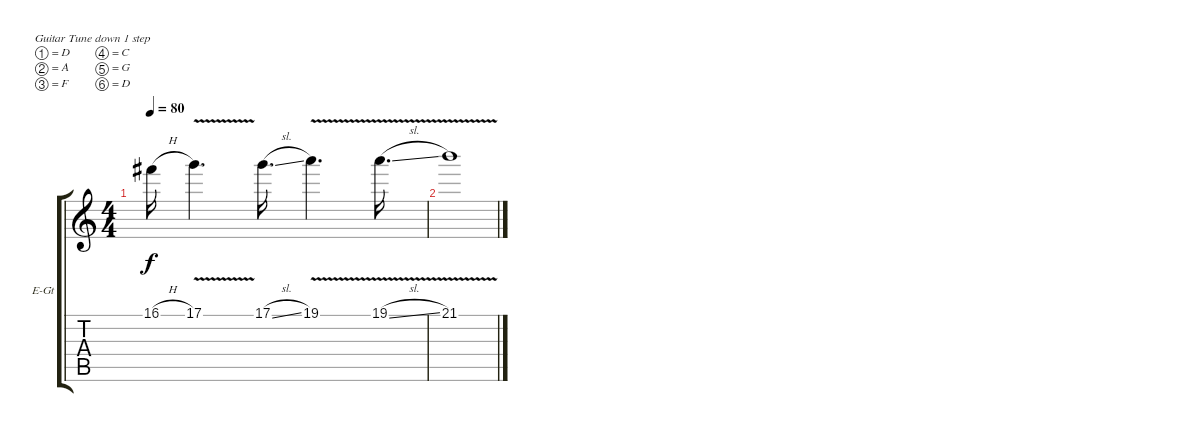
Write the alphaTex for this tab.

\defaultSystemsLayout 4
\bracketExtendMode groupsimilarinstruments
\firstSystemTrackNameOrientation horizontal
\otherSystemsTrackNameOrientation horizontal
\track ("Extra Guitar #2" "E-Gt") {instrument distortionguitar}
\staff {score tabs}
\tuning (D4 A3 F3 C3 G2 D2)
\ts (4 4)
\tempo 80
\clef g2
\ks c
16.1{h}.16{dy f} 17.1{v}.4{d} 17.1{sl}.16{d} 19.1{v}.4{d} 19.1{v sl}.16{d} |
21.1{v}.1
